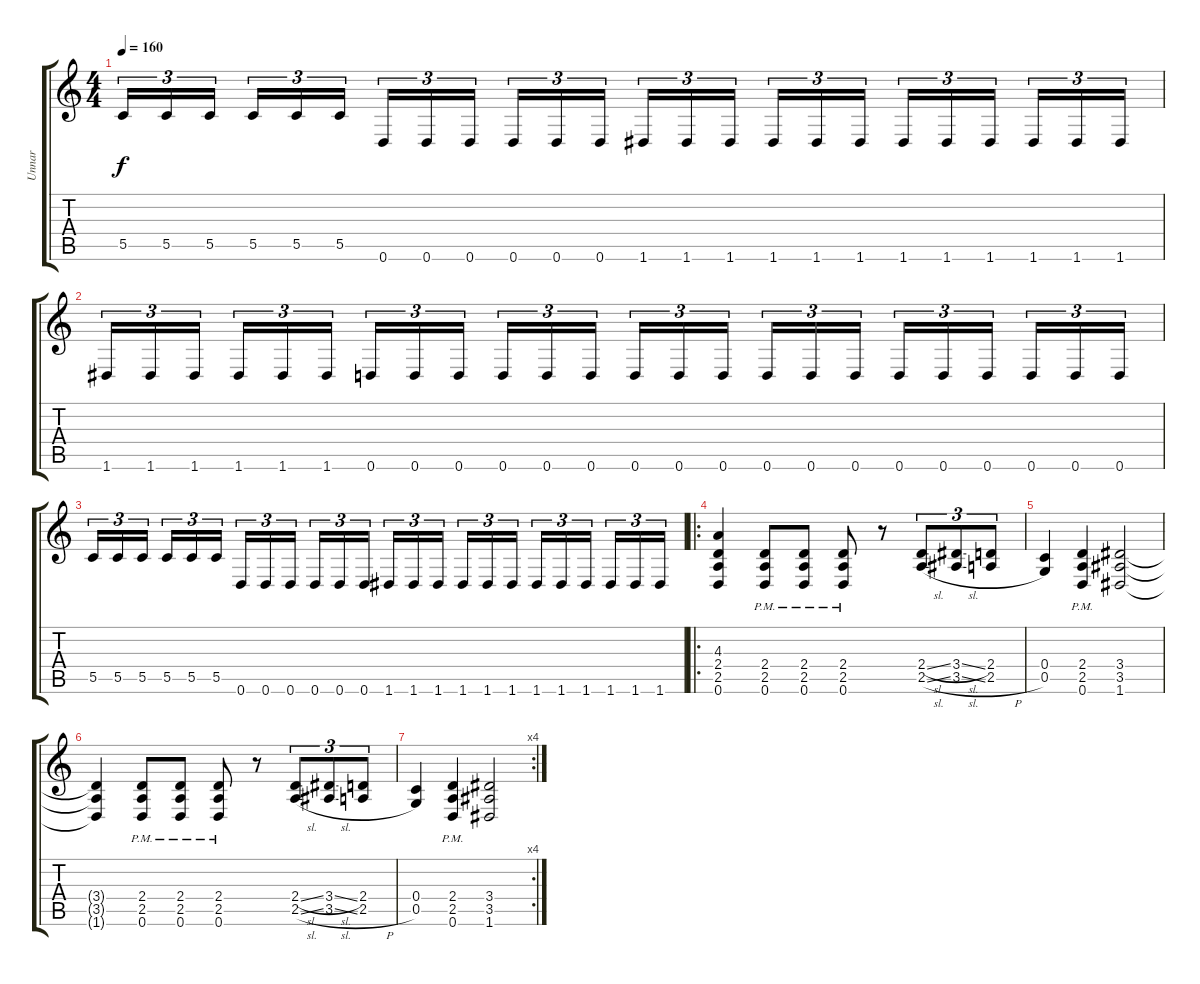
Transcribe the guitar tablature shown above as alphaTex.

\track ("Unnar" "Unnar") {instrument distortionguitar}
\staff {score tabs}
\tuning (D4 A3 F3 C3 G2 D2) {hide}
\ts (4 4)
\tempo 160
\clef g2
\ks c
5.5.16{tu (3 2) dy f} 5.5.16{tu (3 2)} 5.5.16{tu (3 2) beam splitsecondary} 5.5.16{tu (3 2)} 5.5.16{tu (3 2)} 5.5.16{tu (3 2)} 0.6.16{tu (3 2)} 0.6.16{tu (3 2)} 0.6.16{tu (3 2) beam splitsecondary} 0.6.16{tu (3 2)} 0.6.16{tu (3 2)} 0.6.16{tu (3 2)} 1.6.16{tu (3 2)} 1.6.16{tu (3 2)} 1.6.16{tu (3 2) beam splitsecondary} 1.6.16{tu (3 2)} 1.6.16{tu (3 2)} 1.6.16{tu (3 2)} 1.6.16{tu (3 2)} 1.6.16{tu (3 2)} 1.6.16{tu (3 2) beam splitsecondary} 1.6.16{tu (3 2)} 1.6.16{tu (3 2)} 1.6.16{tu (3 2)} |
1.6.16{tu (3 2)} 1.6.16{tu (3 2)} 1.6.16{tu (3 2) beam splitsecondary} 1.6.16{tu (3 2)} 1.6.16{tu (3 2)} 1.6.16{tu (3 2)} 0.6.16{tu (3 2)} 0.6.16{tu (3 2)} 0.6.16{tu (3 2) beam splitsecondary} 0.6.16{tu (3 2)} 0.6.16{tu (3 2)} 0.6.16{tu (3 2)} 0.6.16{tu (3 2)} 0.6.16{tu (3 2)} 0.6.16{tu (3 2) beam splitsecondary} 0.6.16{tu (3 2)} 0.6.16{tu (3 2)} 0.6.16{tu (3 2)} 0.6.16{tu (3 2)} 0.6.16{tu (3 2)} 0.6.16{tu (3 2) beam splitsecondary} 0.6.16{tu (3 2)} 0.6.16{tu (3 2)} 0.6.16{tu (3 2)} |
5.5.16{tu (3 2)} 5.5.16{tu (3 2)} 5.5.16{tu (3 2) beam splitsecondary} 5.5.16{tu (3 2)} 5.5.16{tu (3 2)} 5.5.16{tu (3 2)} 0.6.16{tu (3 2)} 0.6.16{tu (3 2)} 0.6.16{tu (3 2) beam splitsecondary} 0.6.16{tu (3 2)} 0.6.16{tu (3 2)} 0.6.16{tu (3 2)} 1.6.16{tu (3 2)} 1.6.16{tu (3 2)} 1.6.16{tu (3 2) beam splitsecondary} 1.6.16{tu (3 2)} 1.6.16{tu (3 2)} 1.6.16{tu (3 2)} 1.6.16{tu (3 2)} 1.6.16{tu (3 2)} 1.6.16{tu (3 2) beam splitsecondary} 1.6.16{tu (3 2)} 1.6.16{tu (3 2)} 1.6.16{tu (3 2)} |
\ro
(4.3 2.4 2.5 0.6).4 (2.4{pm} 2.5{pm} 0.6{pm}).8 (2.4{pm} 2.5{pm} 0.6{pm}).8 (2.4{pm} 2.5{pm} 0.6{pm}).8 r.8 (2.4{sl} 2.5{sl}).8{tu (3 2)} (3.4{sl} 3.5{sl}).8{tu (3 2)} (2.4 2.5{h}).8{tu (3 2)} |
(0.4 0.5).4 (2.4{pm} 2.5{pm} 0.6{pm}).4 (3.4 3.5 1.6).2 |
(3.4{t} 3.5{t} 1.6{t}).4 (2.4{pm} 2.5{pm} 0.6{pm}).8 (2.4{pm} 2.5{pm} 0.6{pm}).8 (2.4{pm} 2.5{pm} 0.6{pm}).8 r.8 (2.4{sl} 2.5{sl}).8{tu (3 2)} (3.4{sl} 3.5{sl}).8{tu (3 2)} (2.4 2.5{h}).8{tu (3 2)} |
\rc 4
(0.4 0.5).4 (2.4{pm} 2.5{pm} 0.6{pm}).4 (3.4 3.5 1.6).2
